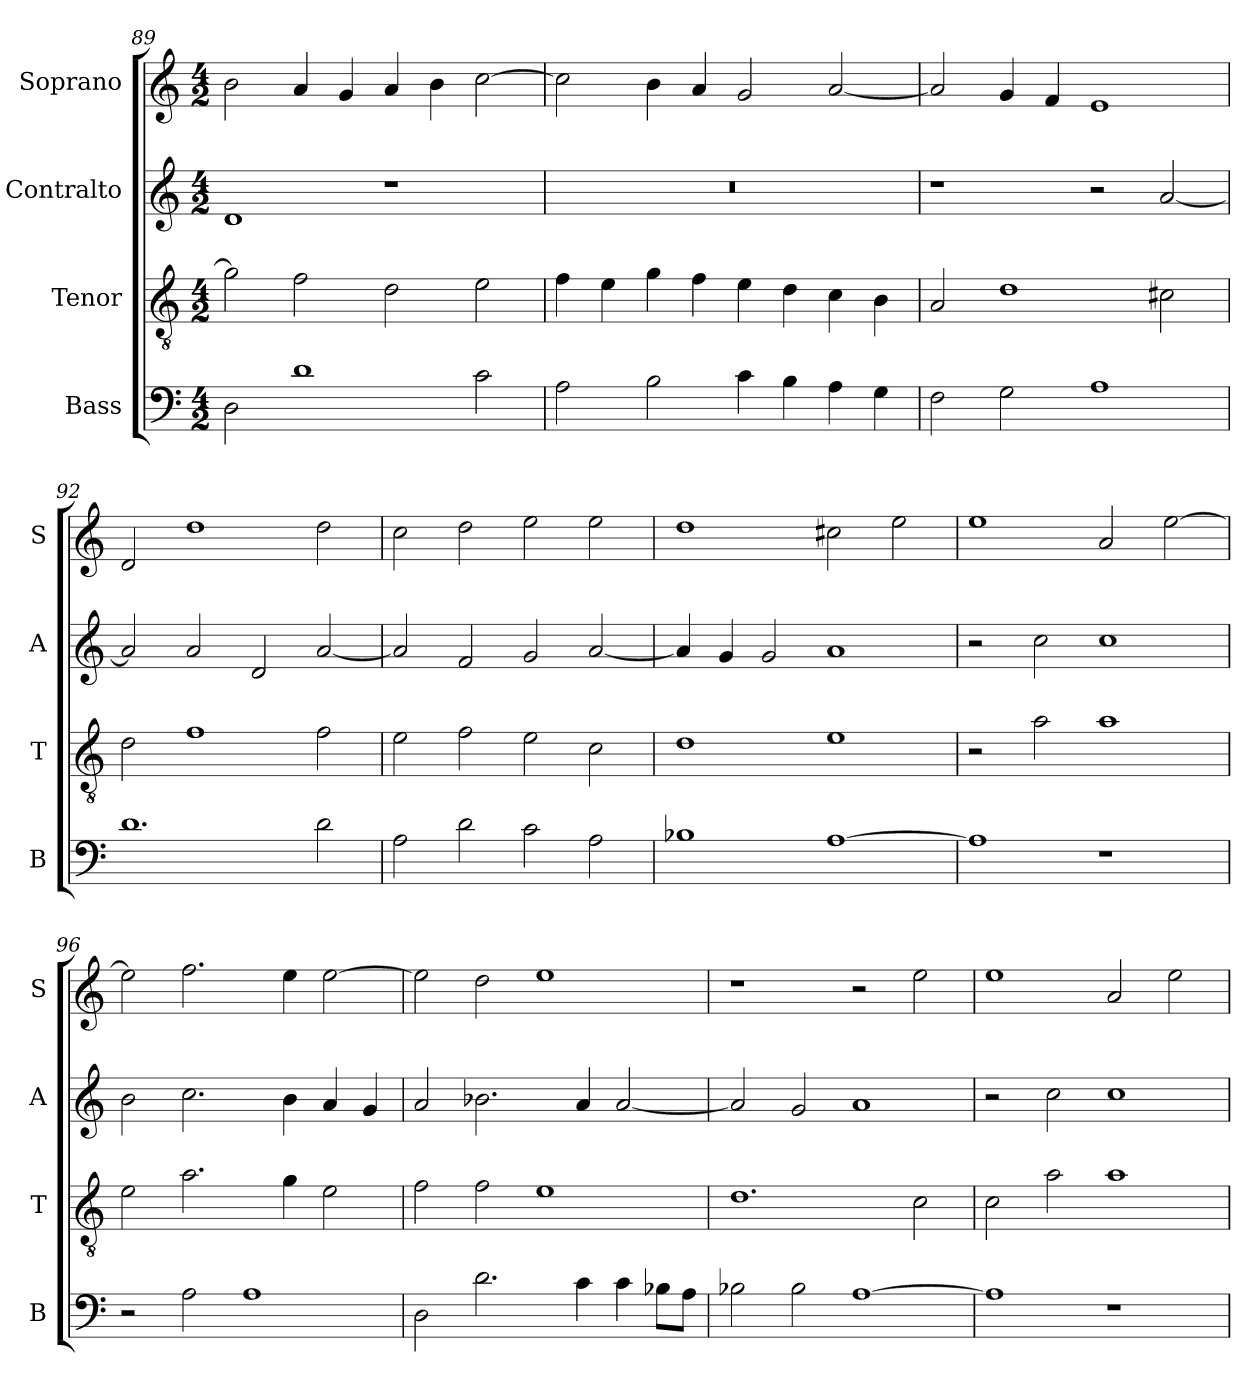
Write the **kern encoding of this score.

**kern	**kern	**kern	**kern
*part4	*part3	*part2	*part1
*staff4	*staff3	*staff2	*staff1
*I"Bass	*I"Tenor	*I"Contralto	*I"Soprano
*I'B	*I'T	*I'A	*I'S
*clefF4	*clefGv2	*clefG2	*clefG2
*k[]	*k[]	*k[]	*k[]
*D:dor	*D:dor	*D:dor	*D:dor
*M4/2	*M4/2	*M4/2	*M4/2
=89	=89	=89	=89
2D	2g]	1d	2b
1d	2f	.	4a
.	.	.	4g
.	2d	1r	4a
.	.	.	4b
2c	2e	.	[2cc
=90	=90	=90	=90
2A	4f	0r	2cc]
.	4e	.	.
2B	4g	.	4b
.	4f	.	4a
4c	4e	.	2g
4B	4d	.	.
4A	4c	.	[2a
4G	4B	.	.
=91	=91	=91	=91
2F	2A	1r	2a]
2G	1d	.	4g
.	.	.	4f
1A	.	2r	1e
.	2c#X	[2a	.
=92	=92	=92	=92
1.d	2d	2a]	2d
.	1f	2a	1dd
.	.	2d	.
2d	2f	[2a	2dd
=93	=93	=93	=93
2A	2e	2a]	2cc
2d	2f	2f	2dd
2c	2e	2g	2ee
2A	2c	[2a	2ee
=94	=94	=94	=94
1B-X	1d	4a]	1dd
.	.	4g	.
.	.	2g	.
[1A	1e	1a	2cc#X
.	.	.	2ee
=95	=95	=95	=95
1A]	2r	2r	1ee
.	2a	2cc	.
1r	1a	1cc	2a
.	.	.	[2ee
=96	=96	=96	=96
2r	2e	2b	2ee]
2A	2.a	2.cc	2.ff
1A	.	.	.
.	4g	4b	4ee
.	2e	4a	[2ee
.	.	4g	.
=97	=97	=97	=97
2D	2f	2a	2ee]
2.d	2f	2.b-X	2dd
.	1e	.	1ee
4c	.	4a	.
4c	.	[2a	.
8B-X\L	.	.	.
8A\J	.	.	.
=98	=98	=98	=98
2B-X	1.d	2a]	1r
2B-	.	2g	.
[1A	.	1a	2r
.	2c	.	2ee
=99	=99	=99	=99
1A]	2c	2r	1ee
.	2a	2cc	.
1r	1a	1cc	2a
.	.	.	2ee
=	=	=	=
*-	*-	*-	*-
